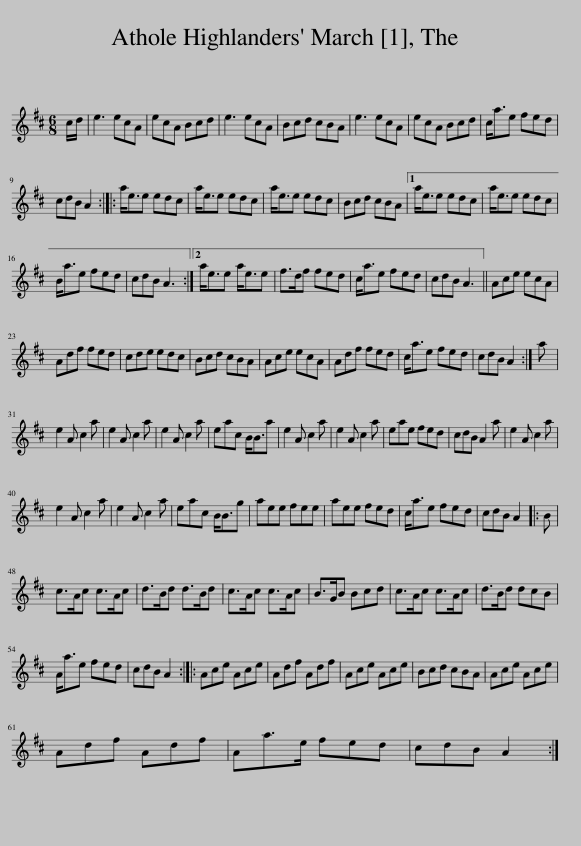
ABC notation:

X:1
L:1/8
M:6/8
I:linebreak $
K:D
V:1 treble
V:1
 c/d/ | e3 ecA | ecA Bcd | e3 ecA | Bcd cBA | %5
 e3 ecA | ecA Bcd | c<ae fed |$ cdB A2 :: a<ee edc | %10
 a<ee edc | a<ee edc | Bcd cBA |1 a<ee edc | a<ee edc |$ %15
 B<ae fed | cdB A3 :|2 a<ee a<ee | f>df fed | c<ae fed | %20
 cdB A3 || Ace ecA |$ Adf fed | cde edc | Bcd cBA | %25
 Ace ecA | Adf fed | c<ae fed | cdB A2 :| a |$ %30
 e2 A c2 a | e2 A c2 a | e2 A c2 a | eac B<Ba | e2 A c2 a | %35
 e2 A c2 a | eae fed | cdB A2 a | e2 A c2 a |$ e2 A c2 a | %40
 e2 A c2 a | eac B<Bg | aee fee | aee fed | c<ae fed | %45
 cdB A2 |: B |$ c>Ac c>Ac | d>Bd d>Bd | c>Ac c>Ac | %50
 B>GB Bcd | c>Ac c>Ac | d>Bd dcB |$ A<ae fed | cdB A2 :: %55
 Ace Ace | Adf Adf | Ace Ace | Bcd cBA | Ace Ace |$ %60
 Adf Adf | Aa>e fed | cdB A2 :| %63
